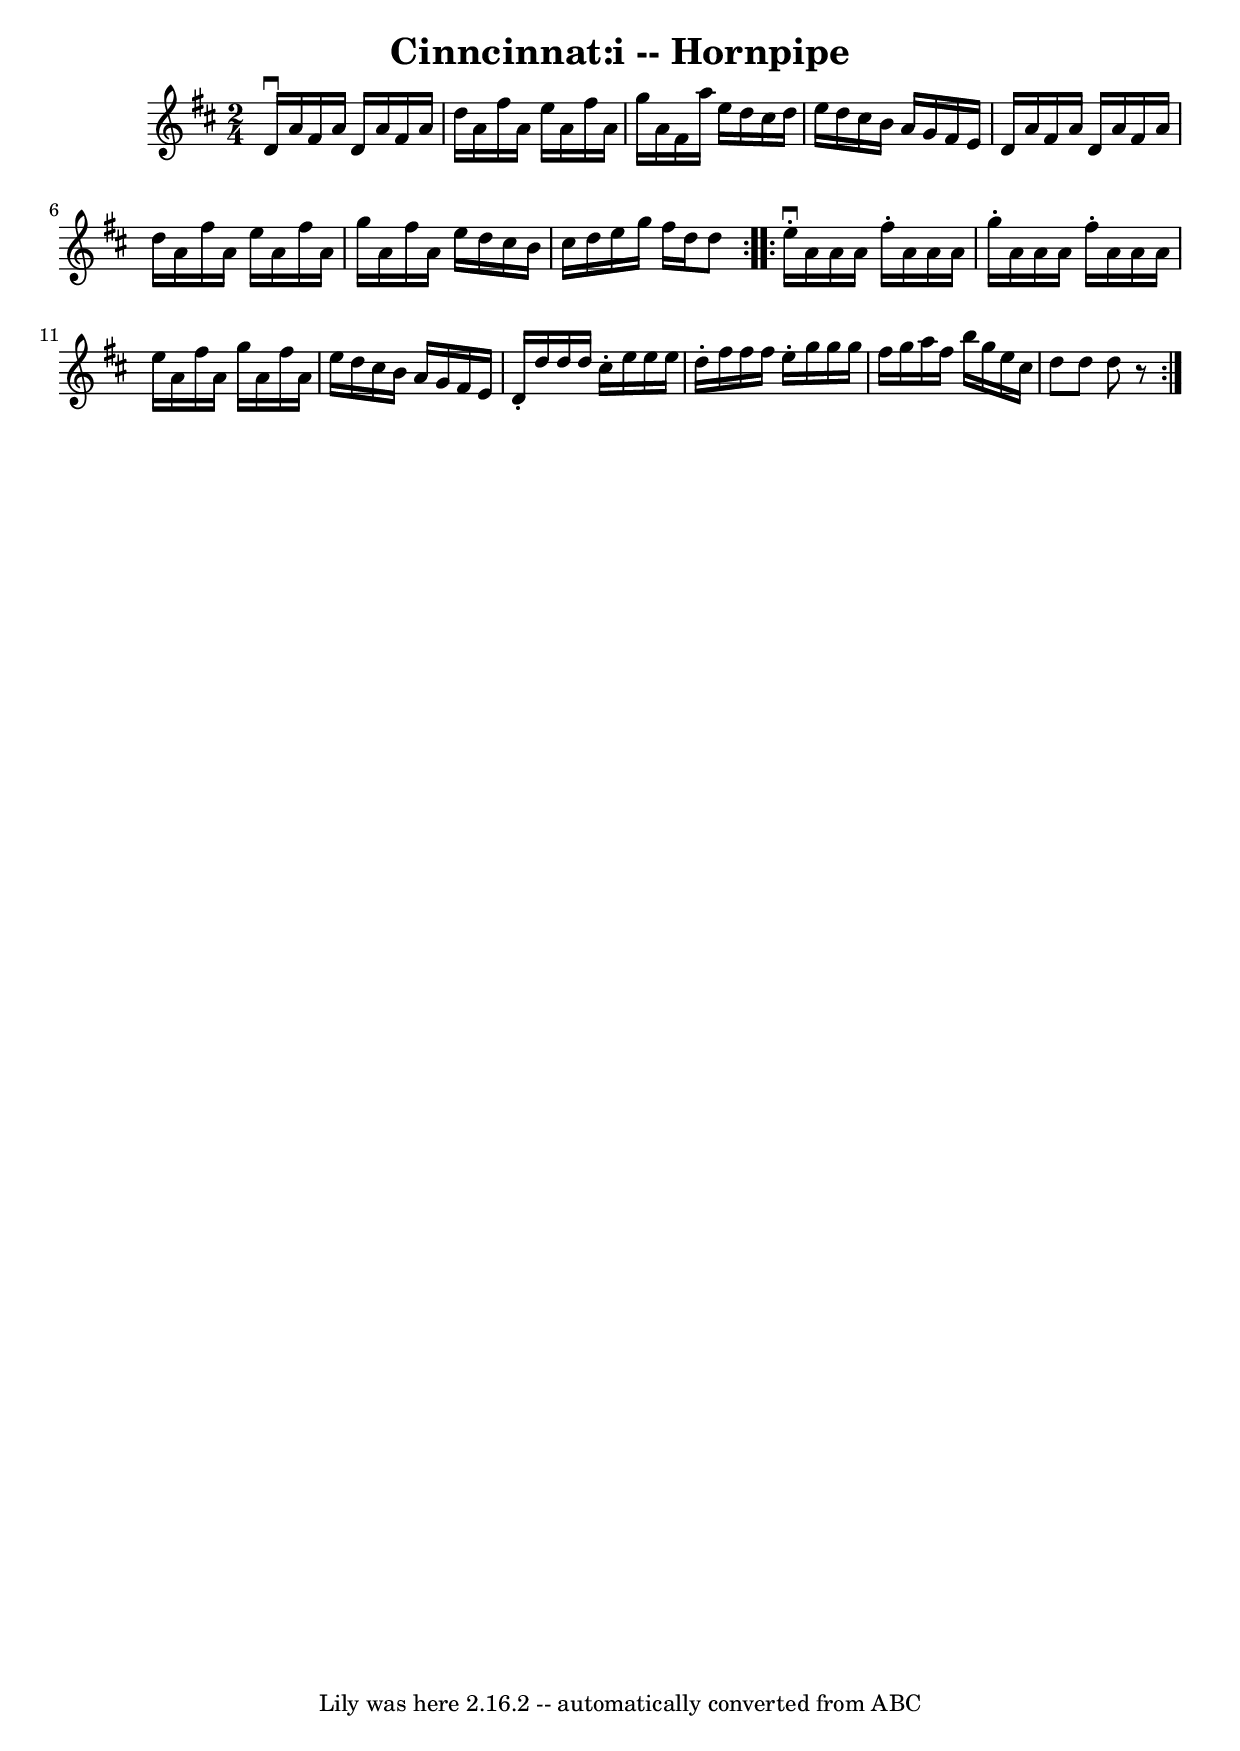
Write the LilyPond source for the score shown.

\version "2.16.2"
\include "Mammoth.ily"
\header {
  %% book = "Cole's 1000 Fiddle Tunes"
  crossRefNumber = "1"
  footnotes = ""
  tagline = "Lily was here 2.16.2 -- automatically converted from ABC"
  title = "Cinncinnat:i -- Hornpipe"

}
voicedefault =  {



  \repeat volta 2 {

    \time 2/4 
    \key d \major
    d'16^\downbow a'16 fis'16 a'16 d'16    
    a'16 fis'16 a'16  |
    d''16 a'16 fis''16 a'16 e''16    
    a'16 fis''16 a'16  |
    g''16 a'16 fis'16 a''16 e''16   
    d''16 cis''16 d''16  |
    e''16 d''16 cis''16 b'16    
    a'16 g'16 fis'16 e'16  |
    d'16 a'16 fis'16 a'16    
    d'16 a'16 fis'16 a'16  |
    d''16 a'16 fis''16 a'16    
    e''16 a'16 fis''16 a'16  |
    g''16 a'16 fis''16 a'16   
    e''16 d''16 cis''16 b'16  |
    cis''16 d''16 e''16    
    g''16 fis''16 d''16 d''8  
  }     
  \repeat volta 2 {
    e''16^\downbow-.  
    a'16 a'16 a'16 fis''16 -. a'16 a'16 a'16  |
    g''16 -. 
    a'16 a'16 a'16 fis''16 -. a'16 a'16 a'16  |
    e''16   
    a'16 fis''16 a'16 g''16 a'16 fis''16 a'16  |
    e''16  
    d''16 cis''16 b'16 a'16 g'16 fis'16 e'16  |
    d'16 -. d''16 d''16 d''16 cis''16 -. e''16 e''16 e''16  |
    
    d''16 -. fis''16 fis''16 fis''16 e''16 -. g''16 g''16 g''16 
    |
    fis''16 g''16 a''16 fis''16 b''16 g''16 e''16    
    cis''16  |
    d''8 d''8 d''8    r8 
  }   

}

\score{
  <<

    \context Staff="default"
    {
      \voicedefault 
      
    }

  >>
  \layout {
    
  }
  \midi {
  }

}
